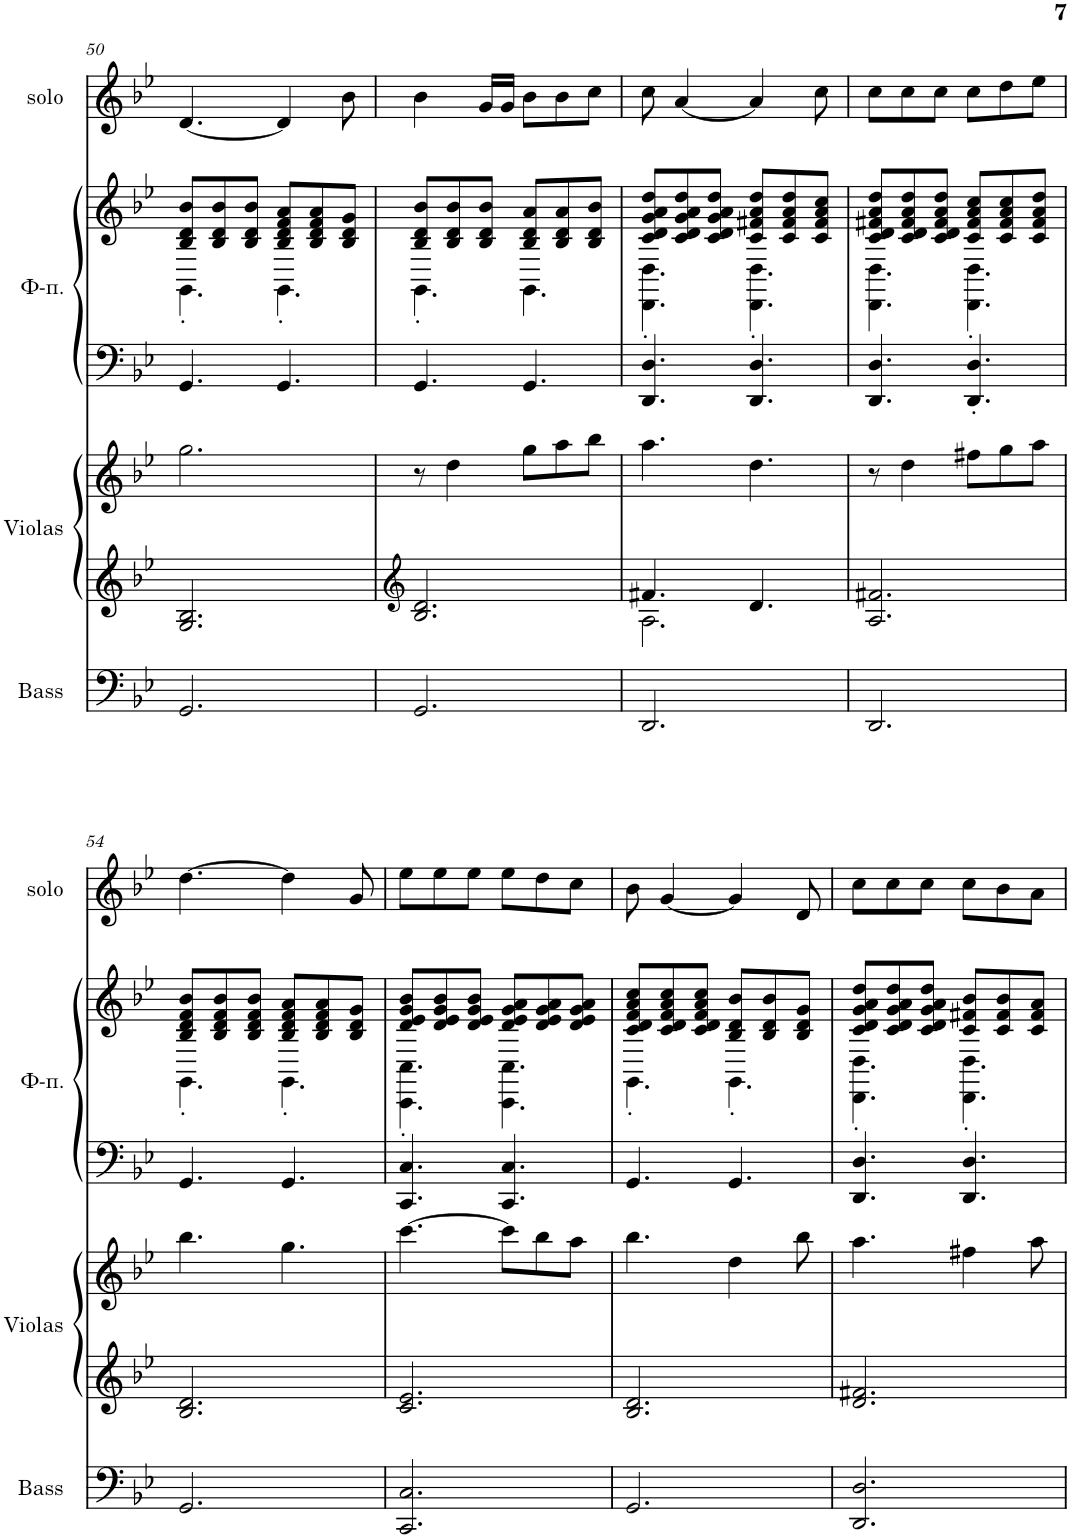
**kern	**kern	**kern	**kern	**kern	**kern
*part4	*part3	*part3	*part2	*part2	*part1
*staff6	*staff5	*staff4	*staff3	*staff2	*staff1
*I"Bass	*I"Violas1	*	*I", Pialo R	*	*I", Solo
*I'Bass	*I'Violas	*	*	*	*I'solo
!!LO:PB:g=z
*clefF4	*clefG2	*clefG2	*clefF4	*clefG2	*clefG2
*k[b-e-]	*k[b-e-]	*k[b-e-]	*k[b-e-]	*k[b-e-]	*k[b-e-]
*M6/8	*M6/8	*M6/8	*M6/8	*M6/8	*M6/8
=50	=50	=50	=50	=50	=50
*	*	*	*	*^	*
2.GG/	2.G/ 2.B-/	2.gg\	4.GG/	8B-/ 8d/ 8b-/L	4.GG'\	[4.d/
.	.	.	.	8B-/ 8d/ 8b-/	.	.
.	.	.	.	8B-/ 8d/ 8b-/J	.	.
.	.	.	4.GG/	8B-/ 8d/ 8f/ 8a/L	4.GG'\	4d/]
.	.	.	.	8B-/ 8d/ 8f/ 8a/	.	.
.	.	.	.	8B-/ 8d/ 8g/J	.	8b-\
=51	=51	=51	=51	=51	=51	=51
*	*clefG2	*	*	*	*	*
2.GG/	2.B-/ 2.d/	8r	4.GG/	8B-/ 8d/ 8b-/L	4.GG'\	4b-\
.	.	4dd\	.	8B-/ 8d/ 8b-/	.	.
.	.	.	.	8B-/ 8d/ 8b-/J	.	16g/LL
.	.	.	.	.	.	16g/JJ
.	.	8gg\L	4.GG/	8B-/ 8d/ 8a/L	4.GG\	8b-\L
.	.	8aa\	.	8B-/ 8d/ 8a/	.	8b-\
.	.	8bb-\J	.	8B-/ 8d/ 8b-/J	.	8cc\J
=52	=52	=52	=52	=52	=52	=52
*	*^	*	*	*	*	*
2.DD/	4.f#X/	2.A\	4.aa\	4.DD/ 4.D/	8c/ 8d/ 8g/ 8a/ 8dd/L	4.DD\' 4.D\'	8cc\
.	.	.	.	.	8c/ 8d/ 8g/ 8a/ 8dd/	.	[4a/
.	.	.	.	.	8c/ 8d/ 8g/ 8a/ 8dd/J	.	.
.	4.d/	.	4.dd\	4.DD/ 4.D/	8c/ 8f#X/ 8a/ 8dd/L	4.DD\' 4.D\'	4a/]
.	.	.	.	.	8c/ 8f#/ 8a/ 8dd/	.	.
.	.	.	.	.	8c/ 8f#/ 8a/ 8cc/J	.	8cc\
*	*v	*v	*	*	*	*	*
=53	=53	=53	=53	=53	=53	=53
2.DD/	2.A/ 2.f#X/	8r	4.DD/ 4.D/	8c/ 8d/ 8f#X/ 8a/ 8dd/L	4.DD\ 4.D\	8cc\L
.	.	4dd\	.	8c/ 8d/ 8f#/ 8a/ 8dd/	.	8cc\
.	.	.	.	8c/ 8d/ 8f#/ 8a/ 8dd/J	.	8cc\J
.	.	8ff#X\L	4.DD/' 4.D/'	8c/ 8f#/ 8a/ 8cc/L	4.DD\' 4.D\'	8cc\L
.	.	8gg\	.	8c/ 8f#/ 8a/ 8cc/	.	8dd\
.	.	8aa\J	.	8c/ 8f#/ 8a/ 8dd/J	.	8ee-\J
!!LO:LB:g=z
=54	=54	=54	=54	=54	=54	=54
2.GG/	2.B-/ 2.d/	4.bb-\	4.GG/	8B-/ 8d/ 8f/ 8b-/L	4.GG'\	[4.dd\
.	.	.	.	8B-/ 8d/ 8f/ 8b-/	.	.
.	.	.	.	8B-/ 8d/ 8f/ 8b-/J	.	.
.	.	4.gg\	4.GG/	8B-/ 8d/ 8f/ 8a/L	4.GG'\	4dd\]
.	.	.	.	8B-/ 8d/ 8f/ 8a/	.	.
.	.	.	.	8B-/ 8d/ 8g/J	.	8g/
=55	=55	=55	=55	=55	=55	=55
2.CC/ 2.C/	2.c/ 2.e-/	[4.ccc\	4.CC/ 4.C/	8d/ 8e-/ 8g/ 8b-/L	4.CC\' 4.C\'	8ee-\L
.	.	.	.	8d/ 8e-/ 8g/ 8b-/	.	8ee-\
.	.	.	.	8d/ 8e-/ 8g/ 8b-/J	.	8ee-\J
.	.	8ccc\L]	4.CC/ 4.C/	8d/ 8e-/ 8g/ 8a/L	4.CC\ 4.C\	8ee-\L
.	.	8bb-\	.	8d/ 8e-/ 8g/ 8a/	.	8dd\
.	.	8aa\J	.	8d/ 8e-/ 8g/ 8a/J	.	8cc\J
=56	=56	=56	=56	=56	=56	=56
2.GG/	2.B-/ 2.d/	4.bb-\	4.GG/	8c/ 8d/ 8f/ 8a/ 8cc/L	4.GG'\	8b-\
.	.	.	.	8c/ 8d/ 8f/ 8a/ 8cc/	.	[4g/
.	.	.	.	8c/ 8d/ 8f/ 8a/ 8cc/J	.	.
.	.	4dd\	4.GG/	8B-/ 8d/ 8b-/L	4.GG'\	4g/]
.	.	.	.	8B-/ 8d/ 8b-/	.	.
.	.	8bb-\	.	8B-/ 8d/ 8g/J	.	8d/
=57	=57	=57	=57	=57	=57	=57
2.DD/ 2.D/	2.d/ 2.f#X/	4.aa\	4.DD/ 4.D/	8c/ 8d/ 8g/ 8a/ 8dd/L	4.DD\' 4.D\'	8cc\L
.	.	.	.	8c/ 8d/ 8g/ 8a/ 8dd/	.	8cc\
.	.	.	.	8c/ 8d/ 8g/ 8a/ 8dd/J	.	8cc\J
.	.	4ff#X\	4.DD/ 4.D/	8c/ 8f#X/ 8b-/L	4.DD\' 4.D\'	8cc\L
.	.	.	.	8c/ 8f#/ 8b-/	.	8b-\
.	.	8aa\	.	8c/ 8f#/ 8a/J	.	8a\J
*	*	*	*	*v	*v	*
=	=	=	=	=	=
*-	*-	*-	*-	*-	*-
